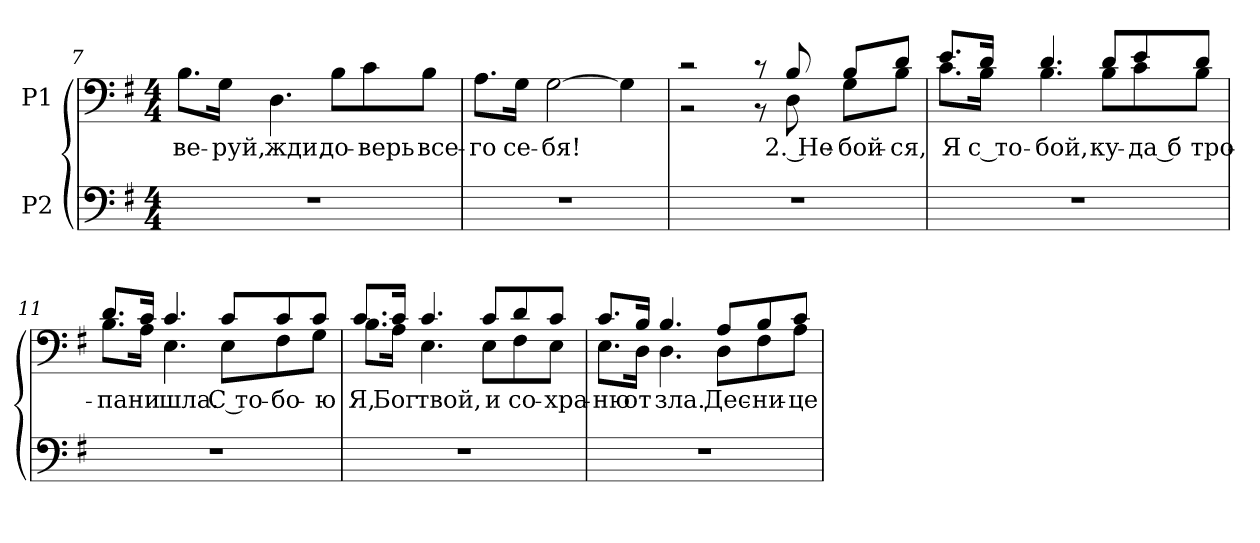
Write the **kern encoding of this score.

**kern	**kern	**text
*part2	*part1	*part1
*staff2	*staff1	*staff1
*I"P2	*I"P1	*
*clefF4	*clefF4	*
*k[f#]	*k[f#]	*
*G:	*G:	*
*M4/4	*M4/4	*
=7	=7	=7
!	!	!LO:LY:b:color=#000000
1r	8.Bi\L	ве-
!	!	!LO:LY:b:color=#000000
.	16Gi\Jk	-руй,
!	!	!LO:LY:b:color=#000000
.	4.Di\	жди,
!	!	!LO:LY:b:color=#000000
.	8Bi\L	до-
!	!	!LO:LY:b:color=#000000
.	8ci\	-верь
!	!	!LO:LY:b:color=#000000
.	8Bi\J	все-
=8	=8	=8
!	!	!LO:LY:b:color=#000000
1r	8.Ai\L	-го
!	!	!LO:LY:b:color=#000000
.	16Gi\Jk	се-
!	!	!LO:LY:b:color=#000000
.	[>2Gi\	-бя!
.	4Gi\]	.
!!LO:LB:g=z
=9	=9	=9
*	*^	*
1r	2r	2r	.
.	8r	8r	.
!	!	!	!LO:LY:b:color=#000000
.	8Bi/	8Di\	2. Не-
!	!	!	!LO:LY:b:color=#000000
.	8Bi/L	8Gi\L	-бой-
!	!	!	!LO:LY:b:color=#000000
.	8di/J	8Bi\J	-ся,
=10	=10	=10	=10
!	!	!	!LO:LY:b:color=#000000
1r	8.ei/L	8.ci\L	Я
!	!	!	!LO:LY:b:color=#000000
.	16di/Jk	16Bi\Jk	с то-
!	!	!	!LO:LY:b:color=#000000
.	4.di/	4.Bi\	-бой,
!	!	!	!LO:LY:b:color=#000000
.	8di/L	8Bi\L	ку-
!	!	!	!LO:LY:b:color=#000000
.	8ei/	8ci\	-да б
!	!	!	!LO:LY:b:color=#000000
.	8di/J	8Bi\J	тро-
=11	=11	=11	=11
!	!	!	!LO:LY:b:color=#000000
1r	8.di/L	8.Bi\L	-па
!	!	!	!LO:LY:b:color=#000000
.	16ci/Jk	16Ai\Jk	ни
!	!	!	!LO:LY:b:color=#000000
.	4.ci/	4.Ei\	шла.
!	!	!	!LO:LY:b:color=#000000
.	8ci/L	8Ei\L	С то-
!	!	!	!LO:LY:b:color=#000000
.	8ci/	8F#i\	-бо-
!	!	!	!LO:LY:b:color=#000000
.	8ci/J	8Gi\J	-ю
!!LO:LB:g=z	!!
=12	=12	=12	=12
!	!	!	!LO:LY:b:color=#000000
1r	8.ci/L	8.Bi\L	Я,
!	!	!	!LO:LY:b:color=#000000
.	16ci/Jk	16Ai\Jk	Бог
!	!	!	!LO:LY:b:color=#000000
.	4.ci/	4.Ei\	твой,
!	!	!	!LO:LY:b:color=#000000
.	8ci/L	8Ei\L	и
!	!	!	!LO:LY:b:color=#000000
.	8di/	8F#i\	со-
!	!	!	!LO:LY:b:color=#000000
.	8ci/J	8Ei\J	-хра-
=13	=13	=13	=13
!	!	!	!LO:LY:b:color=#000000
1r	8.ci/L	8.Ei\L	-ню
!	!	!	!LO:LY:b:color=#000000
.	16Bi/Jk	16Di\Jk	от
!	!	!	!LO:LY:b:color=#000000
.	4.Bi/	4.Di\	зла.
!	!	!	!LO:LY:b:color=#000000
.	8Ai/L	8Di\L	Дес-
!	!	!	!LO:LY:b:color=#000000
.	8Bi/	8F#i\	-ни-
!	!	!	!LO:LY:b:color=#000000
.	8ci/J	8Ai\J	-це-
*	*v	*v	*
=	=	=
*-	*-	*-
